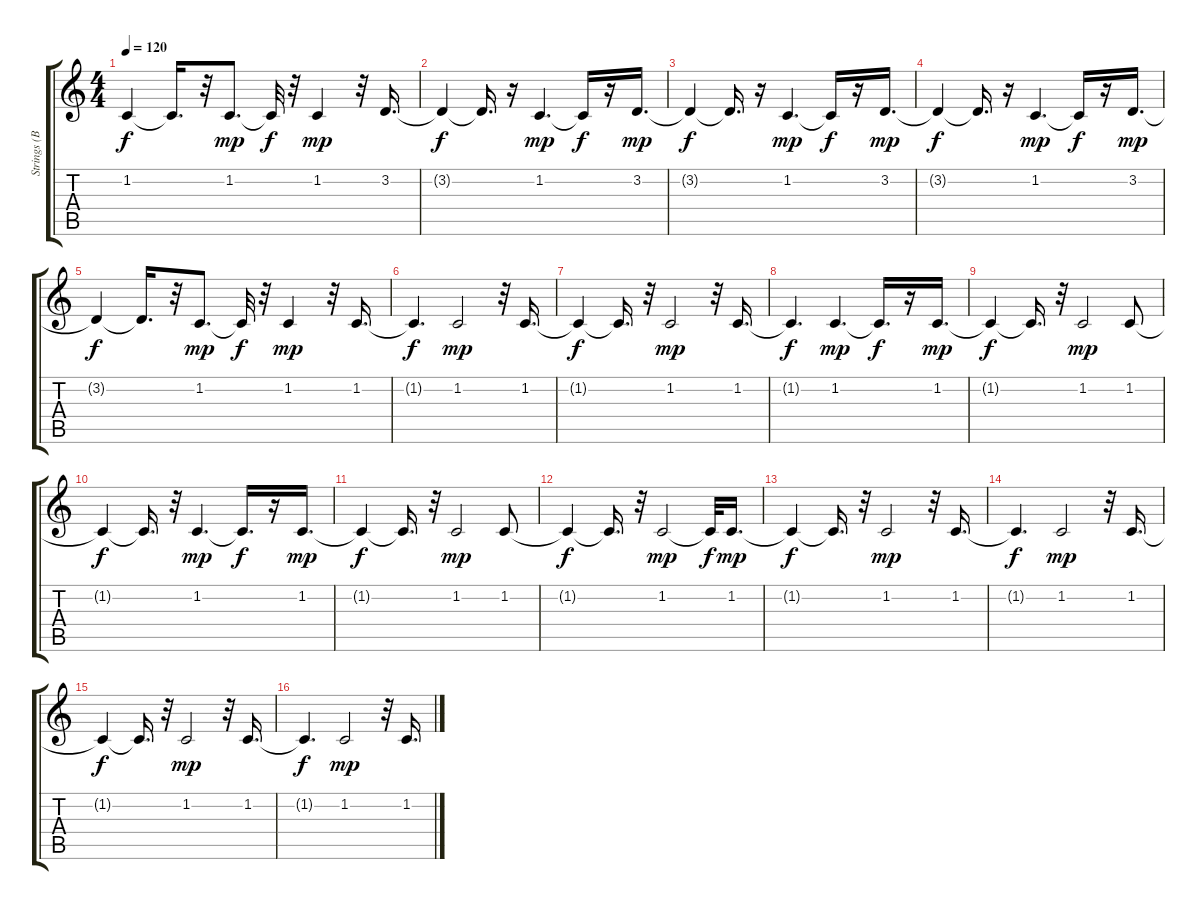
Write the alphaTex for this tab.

\track ("Strings (BB)" "Strings (B") {instrument rockorgan}
\staff {score tabs}
\tuning (E4 B3 G3 D3 A2 E2) {hide}
\ts (4 4)
\tempo 120
\clef g2
\ks c
1.2{t}.4{dy f} 1.2{t}.16{d} r.32 1.2.8{d dy mp} 1.2{t}.32{dy f} r.32 1.2.4{dy mp} r.32 3.2.16{d} |
3.2{t}.4{dy f} 3.2{t}.16{d} r.16 1.2.4{d dy mp} 1.2{t}.16{dy f} r.16 3.2.16{d dy mp} |
3.2{t}.4{dy f} 3.2{t}.16{d} r.16 1.2.4{d dy mp} 1.2{t}.16{dy f} r.16 3.2.16{d dy mp} |
3.2{t}.4{dy f} 3.2{t}.16{d} r.16 1.2.4{d dy mp} 1.2{t}.16{dy f} r.16 3.2.16{d dy mp} |
3.2{t}.4{dy f} 3.2{t}.16{d} r.32 1.2.8{d dy mp} 1.2{t}.32{dy f} r.32 1.2.4{dy mp} r.32 1.2.16{d} |
1.2{t}.4{d dy f} 1.2.2{dy mp} r.32 1.2.16{d} |
1.2{t}.4{dy f} 1.2{t}.16{d} r.32 1.2.2{dy mp} r.32 1.2.16{d} |
1.2{t}.4{d dy f} 1.2.4{d dy mp} 1.2{t}.16{d dy f} r.16 1.2.16{d dy mp} |
1.2{t}.4{dy f} 1.2{t}.16{d} r.32 1.2.2{dy mp} 1.2.8 |
1.2{t}.4{dy f} 1.2{t}.16{d} r.32 1.2.4{d dy mp} 1.2{t}.16{d dy f} r.16 1.2.16{d dy mp} |
1.2{t}.4{dy f} 1.2{t}.16{d} r.32 1.2.2{dy mp} 1.2.8 |
1.2{t}.4{dy f} 1.2{t}.16{d} r.32 1.2.2{dy mp} 1.2{t}.32{dy f} 1.2.16{d dy mp} |
1.2{t}.4{dy f} 1.2{t}.16{d} r.32 1.2.2{dy mp} r.32 1.2.16{d} |
1.2{t}.4{d dy f} 1.2.2{dy mp} r.32 1.2.16{d} |
1.2{t}.4{dy f} 1.2{t}.16{d} r.32 1.2.2{dy mp} r.32 1.2.16{d} |
1.2{t}.4{d dy f} 1.2.2{dy mp} r.32 1.2.16{d}
